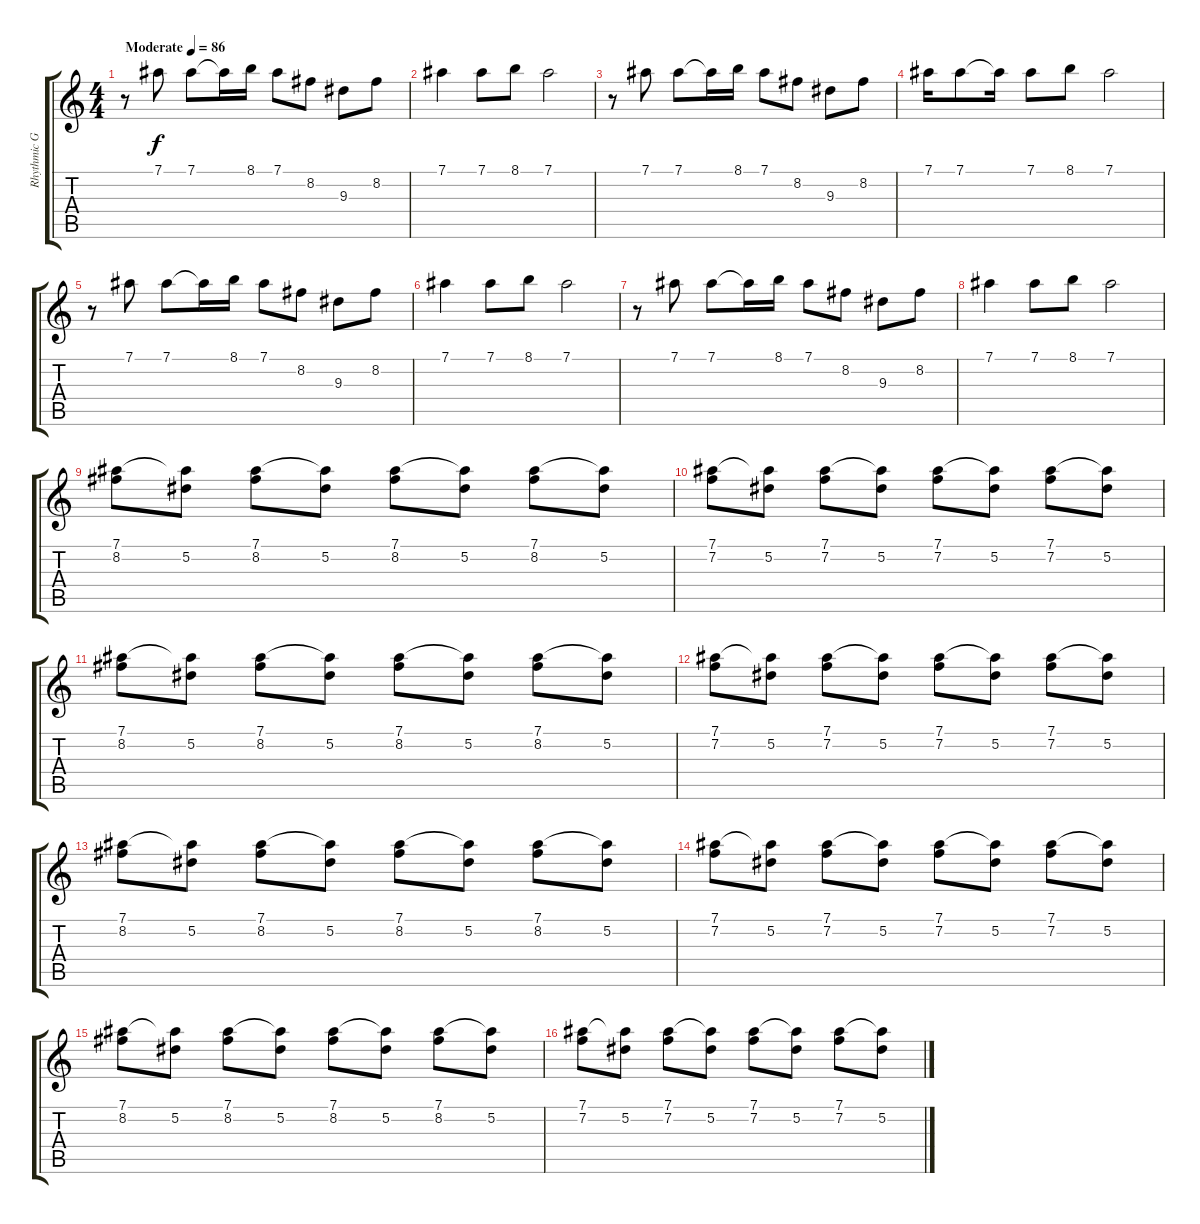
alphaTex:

\track ("Rhythmic Guitar" "Rhythmic G") {instrument distortionguitar}
\staff {score tabs}
\tuning (Eb4 Bb3 Gb3 Db3 Ab2 Db2) {hide}
\ts (4 4)
\tempo (86 "Moderate")
\clef g2
\ks c
r.8{dy f instrument electricguitarclean} 7.1.8 7.1.8 7.1{t}.16 8.1.16 7.1.8 8.2.8 9.3.8 8.2.8 |
7.1.4 7.1.8 8.1.8 7.1.2 |
r.8 7.1.8 7.1.8 7.1{t}.16 8.1.16 7.1.8 8.2.8 9.3.8 8.2.8 |
7.1.16 7.1.8 7.1{t}.16 7.1.8 8.1.8 7.1.2 |
r.8 7.1.8 7.1.8 7.1{t}.16 8.1.16 7.1.8 8.2.8 9.3.8 8.2.8 |
7.1.4 7.1.8 8.1.8 7.1.2 |
r.8 7.1.8 7.1.8 7.1{t}.16 8.1.16 7.1.8 8.2.8 9.3.8 8.2.8 |
7.1.4 7.1.8 8.1.8 7.1.2 |
(7.1 8.2).8 (7.1{t} 5.2).8 (7.1 8.2).8 (7.1{t} 5.2).8 (7.1 8.2).8 (7.1{t} 5.2).8 (7.1 8.2).8 (7.1{t} 5.2).8 |
(7.1 7.2).8 (7.1{t} 5.2).8 (7.1 7.2).8 (7.1{t} 5.2).8 (7.1 7.2).8 (7.1{t} 5.2).8 (7.1 7.2).8 (7.1{t} 5.2).8 |
(7.1 8.2).8 (7.1{t} 5.2).8 (7.1 8.2).8 (7.1{t} 5.2).8 (7.1 8.2).8 (7.1{t} 5.2).8 (7.1 8.2).8 (7.1{t} 5.2).8 |
(7.1 7.2).8 (7.1{t} 5.2).8 (7.1 7.2).8 (7.1{t} 5.2).8 (7.1 7.2).8 (7.1{t} 5.2).8 (7.1 7.2).8 (7.1{t} 5.2).8 |
(7.1 8.2).8 (7.1{t} 5.2).8 (7.1 8.2).8 (7.1{t} 5.2).8 (7.1 8.2).8 (7.1{t} 5.2).8 (7.1 8.2).8 (7.1{t} 5.2).8 |
(7.1 7.2).8 (7.1{t} 5.2).8 (7.1 7.2).8 (7.1{t} 5.2).8 (7.1 7.2).8 (7.1{t} 5.2).8 (7.1 7.2).8 (7.1{t} 5.2).8 |
(7.1 8.2).8 (7.1{t} 5.2).8 (7.1 8.2).8 (7.1{t} 5.2).8 (7.1 8.2).8 (7.1{t} 5.2).8 (7.1 8.2).8 (7.1{t} 5.2).8 |
(7.1 7.2).8 (7.1{t} 5.2).8 (7.1 7.2).8 (7.1{t} 5.2).8 (7.1 7.2).8 (7.1{t} 5.2).8 (7.1 7.2).8 (7.1{t} 5.2).8
